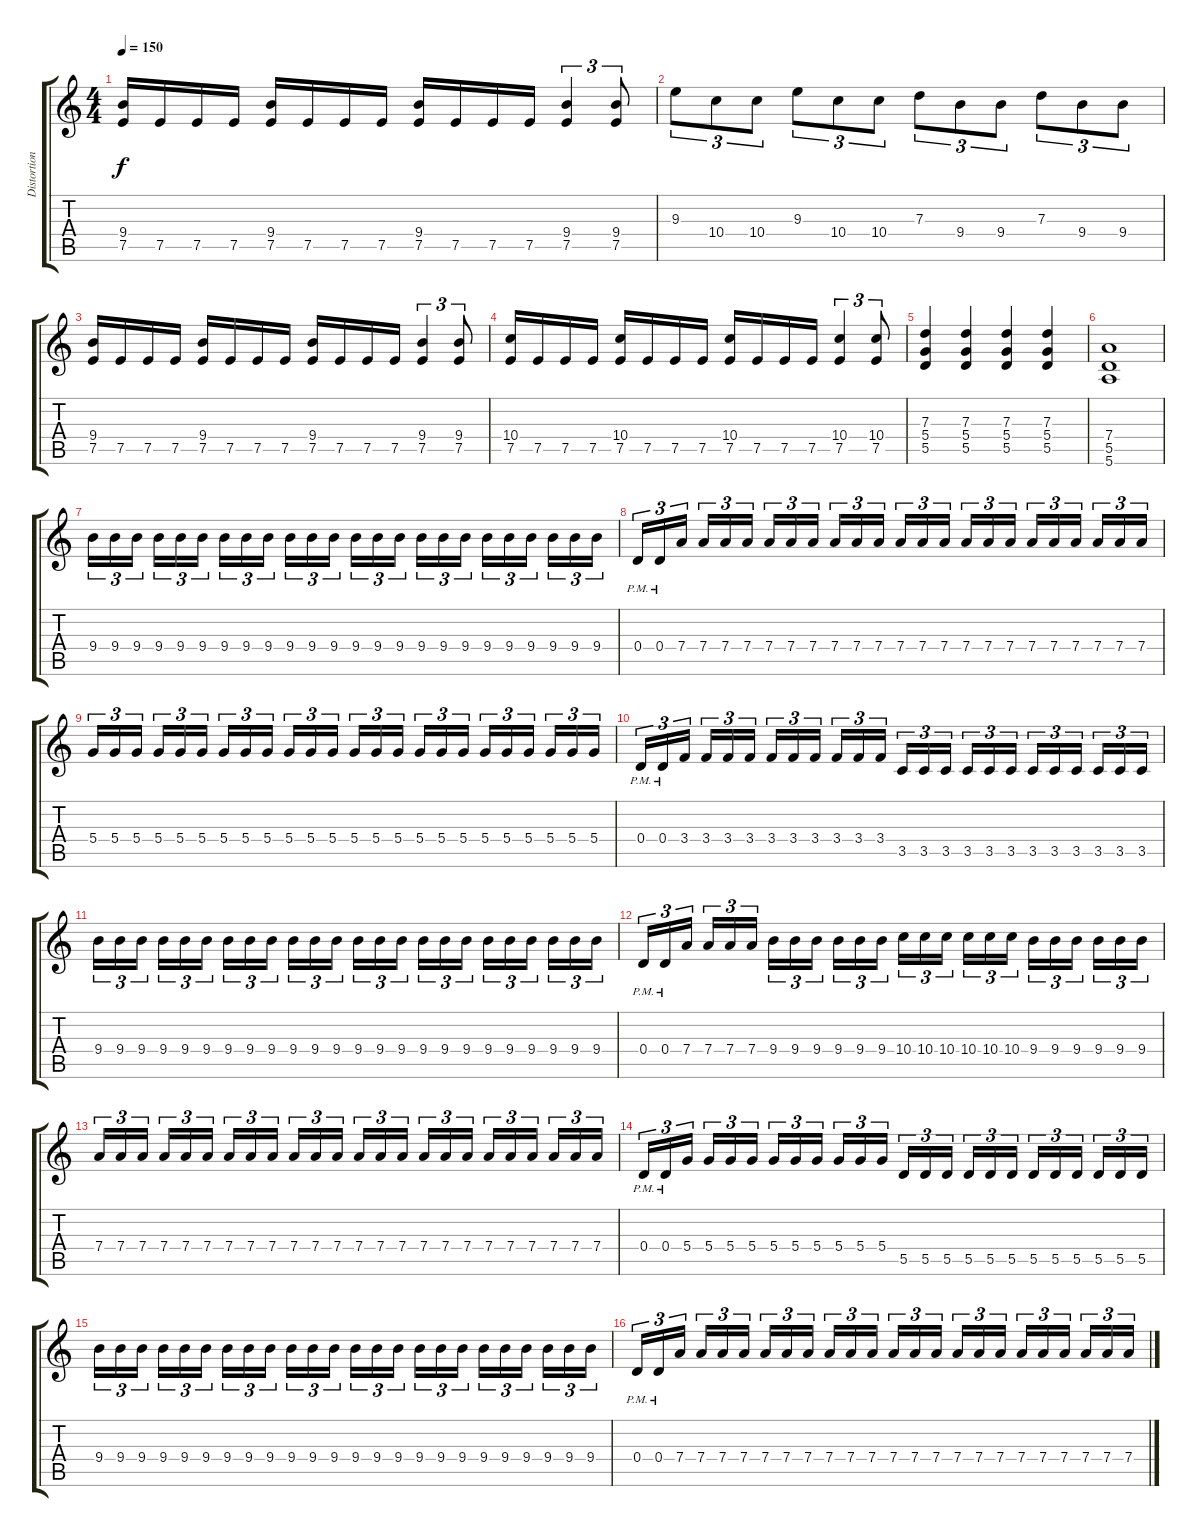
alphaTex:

\track ("Distortion Guitar 1" "Distortion") {instrument distortionguitar}
\staff {score tabs}
\tuning (E4 B3 G3 D3 A2 E2) {hide}
\ts (4 4)
\tempo 150
\clef g2
\ks c
(9.4 7.5).16{dy f} 7.5.16 7.5.16 7.5.16 (9.4 7.5).16 7.5.16 7.5.16 7.5.16 (9.4 7.5).16 7.5.16 7.5.16 7.5.16 (9.4 7.5).4{tu (3 2)} (9.4 7.5).8{tu (3 2)} |
9.3.8{tu (3 2)} 10.4.8{tu (3 2)} 10.4.8{tu (3 2)} 9.3.8{tu (3 2)} 10.4.8{tu (3 2)} 10.4.8{tu (3 2)} 7.3.8{tu (3 2)} 9.4.8{tu (3 2)} 9.4.8{tu (3 2)} 7.3.8{tu (3 2)} 9.4.8{tu (3 2)} 9.4.8{tu (3 2)} |
(9.4 7.5).16 7.5.16 7.5.16 7.5.16 (9.4 7.5).16 7.5.16 7.5.16 7.5.16 (9.4 7.5).16 7.5.16 7.5.16 7.5.16 (9.4 7.5).4{tu (3 2)} (9.4 7.5).8{tu (3 2)} |
(10.4 7.5).16 7.5.16 7.5.16 7.5.16 (10.4 7.5).16 7.5.16 7.5.16 7.5.16 (10.4 7.5).16 7.5.16 7.5.16 7.5.16 (10.4 7.5).4{tu (3 2)} (10.4 7.5).8{tu (3 2)} |
(7.3 5.4 5.5).4 (7.3 5.4 5.5).4 (7.3 5.4 5.5).4 (7.3 5.4 5.5).4 |
(7.4 5.5 5.6).1 |
9.4.16{tu (3 2)} 9.4.16{tu (3 2)} 9.4.16{tu (3 2)} 9.4.16{tu (3 2)} 9.4.16{tu (3 2)} 9.4.16{tu (3 2)} 9.4.16{tu (3 2)} 9.4.16{tu (3 2)} 9.4.16{tu (3 2)} 9.4.16{tu (3 2)} 9.4.16{tu (3 2)} 9.4.16{tu (3 2)} 9.4.16{tu (3 2)} 9.4.16{tu (3 2)} 9.4.16{tu (3 2)} 9.4.16{tu (3 2)} 9.4.16{tu (3 2)} 9.4.16{tu (3 2)} 9.4.16{tu (3 2)} 9.4.16{tu (3 2)} 9.4.16{tu (3 2)} 9.4.16{tu (3 2)} 9.4.16{tu (3 2)} 9.4.16{tu (3 2)} |
0.4{pm}.16{tu (3 2)} 0.4{pm}.16{tu (3 2)} 7.4.16{tu (3 2)} 7.4.16{tu (3 2)} 7.4.16{tu (3 2)} 7.4.16{tu (3 2)} 7.4.16{tu (3 2)} 7.4.16{tu (3 2)} 7.4.16{tu (3 2)} 7.4.16{tu (3 2)} 7.4.16{tu (3 2)} 7.4.16{tu (3 2)} 7.4.16{tu (3 2)} 7.4.16{tu (3 2)} 7.4.16{tu (3 2)} 7.4.16{tu (3 2)} 7.4.16{tu (3 2)} 7.4.16{tu (3 2)} 7.4.16{tu (3 2)} 7.4.16{tu (3 2)} 7.4.16{tu (3 2)} 7.4.16{tu (3 2)} 7.4.16{tu (3 2)} 7.4.16{tu (3 2)} |
5.4.16{tu (3 2)} 5.4.16{tu (3 2)} 5.4.16{tu (3 2)} 5.4.16{tu (3 2)} 5.4.16{tu (3 2)} 5.4.16{tu (3 2)} 5.4.16{tu (3 2)} 5.4.16{tu (3 2)} 5.4.16{tu (3 2)} 5.4.16{tu (3 2)} 5.4.16{tu (3 2)} 5.4.16{tu (3 2)} 5.4.16{tu (3 2)} 5.4.16{tu (3 2)} 5.4.16{tu (3 2)} 5.4.16{tu (3 2)} 5.4.16{tu (3 2)} 5.4.16{tu (3 2)} 5.4.16{tu (3 2)} 5.4.16{tu (3 2)} 5.4.16{tu (3 2)} 5.4.16{tu (3 2)} 5.4.16{tu (3 2)} 5.4.16{tu (3 2)} |
0.4{pm}.16{tu (3 2)} 0.4{pm}.16{tu (3 2)} 3.4.16{tu (3 2)} 3.4.16{tu (3 2)} 3.4.16{tu (3 2)} 3.4.16{tu (3 2)} 3.4.16{tu (3 2)} 3.4.16{tu (3 2)} 3.4.16{tu (3 2)} 3.4.16{tu (3 2)} 3.4.16{tu (3 2)} 3.4.16{tu (3 2)} 3.5.16{tu (3 2)} 3.5.16{tu (3 2)} 3.5.16{tu (3 2)} 3.5.16{tu (3 2)} 3.5.16{tu (3 2)} 3.5.16{tu (3 2)} 3.5.16{tu (3 2)} 3.5.16{tu (3 2)} 3.5.16{tu (3 2)} 3.5.16{tu (3 2)} 3.5.16{tu (3 2)} 3.5.16{tu (3 2)} |
9.4.16{tu (3 2)} 9.4.16{tu (3 2)} 9.4.16{tu (3 2)} 9.4.16{tu (3 2)} 9.4.16{tu (3 2)} 9.4.16{tu (3 2)} 9.4.16{tu (3 2)} 9.4.16{tu (3 2)} 9.4.16{tu (3 2)} 9.4.16{tu (3 2)} 9.4.16{tu (3 2)} 9.4.16{tu (3 2)} 9.4.16{tu (3 2)} 9.4.16{tu (3 2)} 9.4.16{tu (3 2)} 9.4.16{tu (3 2)} 9.4.16{tu (3 2)} 9.4.16{tu (3 2)} 9.4.16{tu (3 2)} 9.4.16{tu (3 2)} 9.4.16{tu (3 2)} 9.4.16{tu (3 2)} 9.4.16{tu (3 2)} 9.4.16{tu (3 2)} |
0.4{pm}.16{tu (3 2)} 0.4{pm}.16{tu (3 2)} 7.4.16{tu (3 2)} 7.4.16{tu (3 2)} 7.4.16{tu (3 2)} 7.4.16{tu (3 2)} 9.4.16{tu (3 2)} 9.4.16{tu (3 2)} 9.4.16{tu (3 2)} 9.4.16{tu (3 2)} 9.4.16{tu (3 2)} 9.4.16{tu (3 2)} 10.4.16{tu (3 2)} 10.4.16{tu (3 2)} 10.4.16{tu (3 2)} 10.4.16{tu (3 2)} 10.4.16{tu (3 2)} 10.4.16{tu (3 2)} 9.4.16{tu (3 2)} 9.4.16{tu (3 2)} 9.4.16{tu (3 2)} 9.4.16{tu (3 2)} 9.4.16{tu (3 2)} 9.4.16{tu (3 2)} |
7.4.16{tu (3 2)} 7.4.16{tu (3 2)} 7.4.16{tu (3 2)} 7.4.16{tu (3 2)} 7.4.16{tu (3 2)} 7.4.16{tu (3 2)} 7.4.16{tu (3 2)} 7.4.16{tu (3 2)} 7.4.16{tu (3 2)} 7.4.16{tu (3 2)} 7.4.16{tu (3 2)} 7.4.16{tu (3 2)} 7.4.16{tu (3 2)} 7.4.16{tu (3 2)} 7.4.16{tu (3 2)} 7.4.16{tu (3 2)} 7.4.16{tu (3 2)} 7.4.16{tu (3 2)} 7.4.16{tu (3 2)} 7.4.16{tu (3 2)} 7.4.16{tu (3 2)} 7.4.16{tu (3 2)} 7.4.16{tu (3 2)} 7.4.16{tu (3 2)} |
0.4{pm}.16{tu (3 2)} 0.4{pm}.16{tu (3 2)} 5.4.16{tu (3 2)} 5.4.16{tu (3 2)} 5.4.16{tu (3 2)} 5.4.16{tu (3 2)} 5.4.16{tu (3 2)} 5.4.16{tu (3 2)} 5.4.16{tu (3 2)} 5.4.16{tu (3 2)} 5.4.16{tu (3 2)} 5.4.16{tu (3 2)} 5.5.16{tu (3 2)} 5.5.16{tu (3 2)} 5.5.16{tu (3 2)} 5.5.16{tu (3 2)} 5.5.16{tu (3 2)} 5.5.16{tu (3 2)} 5.5.16{tu (3 2)} 5.5.16{tu (3 2)} 5.5.16{tu (3 2)} 5.5.16{tu (3 2)} 5.5.16{tu (3 2)} 5.5.16{tu (3 2)} |
9.4.16{tu (3 2)} 9.4.16{tu (3 2)} 9.4.16{tu (3 2)} 9.4.16{tu (3 2)} 9.4.16{tu (3 2)} 9.4.16{tu (3 2)} 9.4.16{tu (3 2)} 9.4.16{tu (3 2)} 9.4.16{tu (3 2)} 9.4.16{tu (3 2)} 9.4.16{tu (3 2)} 9.4.16{tu (3 2)} 9.4.16{tu (3 2)} 9.4.16{tu (3 2)} 9.4.16{tu (3 2)} 9.4.16{tu (3 2)} 9.4.16{tu (3 2)} 9.4.16{tu (3 2)} 9.4.16{tu (3 2)} 9.4.16{tu (3 2)} 9.4.16{tu (3 2)} 9.4.16{tu (3 2)} 9.4.16{tu (3 2)} 9.4.16{tu (3 2)} |
0.4{pm}.16{tu (3 2)} 0.4{pm}.16{tu (3 2)} 7.4.16{tu (3 2)} 7.4.16{tu (3 2)} 7.4.16{tu (3 2)} 7.4.16{tu (3 2)} 7.4.16{tu (3 2)} 7.4.16{tu (3 2)} 7.4.16{tu (3 2)} 7.4.16{tu (3 2)} 7.4.16{tu (3 2)} 7.4.16{tu (3 2)} 7.4.16{tu (3 2)} 7.4.16{tu (3 2)} 7.4.16{tu (3 2)} 7.4.16{tu (3 2)} 7.4.16{tu (3 2)} 7.4.16{tu (3 2)} 7.4.16{tu (3 2)} 7.4.16{tu (3 2)} 7.4.16{tu (3 2)} 7.4.16{tu (3 2)} 7.4.16{tu (3 2)} 7.4.16{tu (3 2)}
